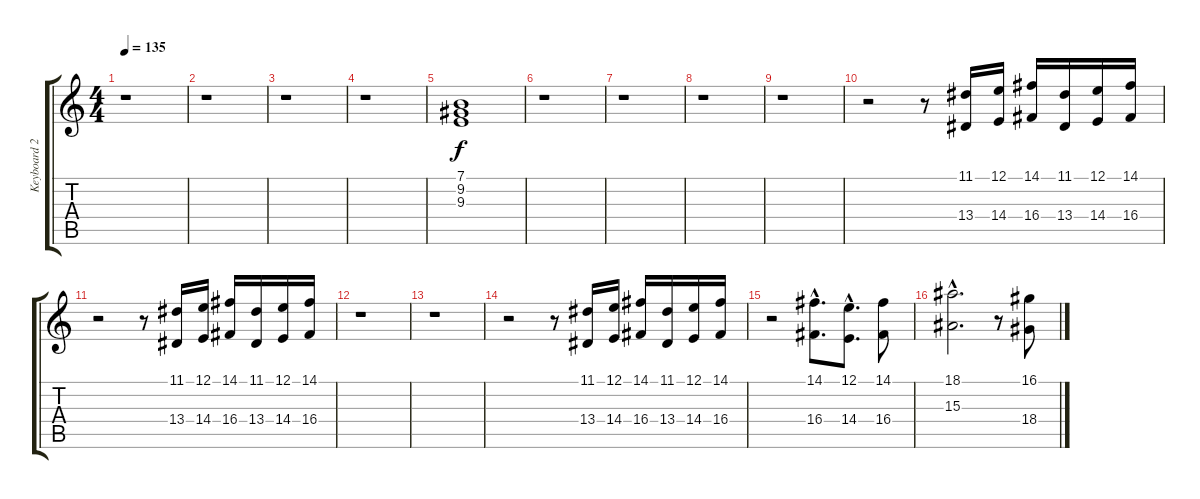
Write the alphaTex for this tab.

\track ("Keyboard 2" "Keyboard 2") {instrument stringensemble2}
\staff {score tabs}
\tuning (E4 B3 G3 D3 A2 E2) {hide}
\ts (4 4)
\tempo 135
\clef g2
\ks c
r.1{dy f} |
r.1 |
r.1 |
r.1 |
(7.1 9.2 9.3).1{instrument drawbarorgan} |
r.1 |
r.1 |
r.1 |
r.1 |
r.2 r.8 (11.1 13.4).16{instrument brasssection} (12.1 14.4).16 (14.1 16.4).16 (11.1 13.4).16 (12.1 14.4).16 (14.1 16.4).16 |
r.2 r.8 (11.1 13.4).16{instrument brasssection} (12.1 14.4).16 (14.1 16.4).16 (11.1 13.4).16 (12.1 14.4).16 (14.1 16.4).16 |
r.1 |
r.1 |
r.2 r.8 (11.1 13.4).16{instrument brasssection} (12.1 14.4).16 (14.1 16.4).16 (11.1 13.4).16 (12.1 14.4).16 (14.1 16.4).16 |
r.2 (14.1{hac} 16.4{hac}).8{d} (12.1{hac} 14.4{hac}).8{d} (14.1 16.4).8 |
(18.1{hac} 15.3{hac}).2{d} r.8 (16.1 18.4).8
